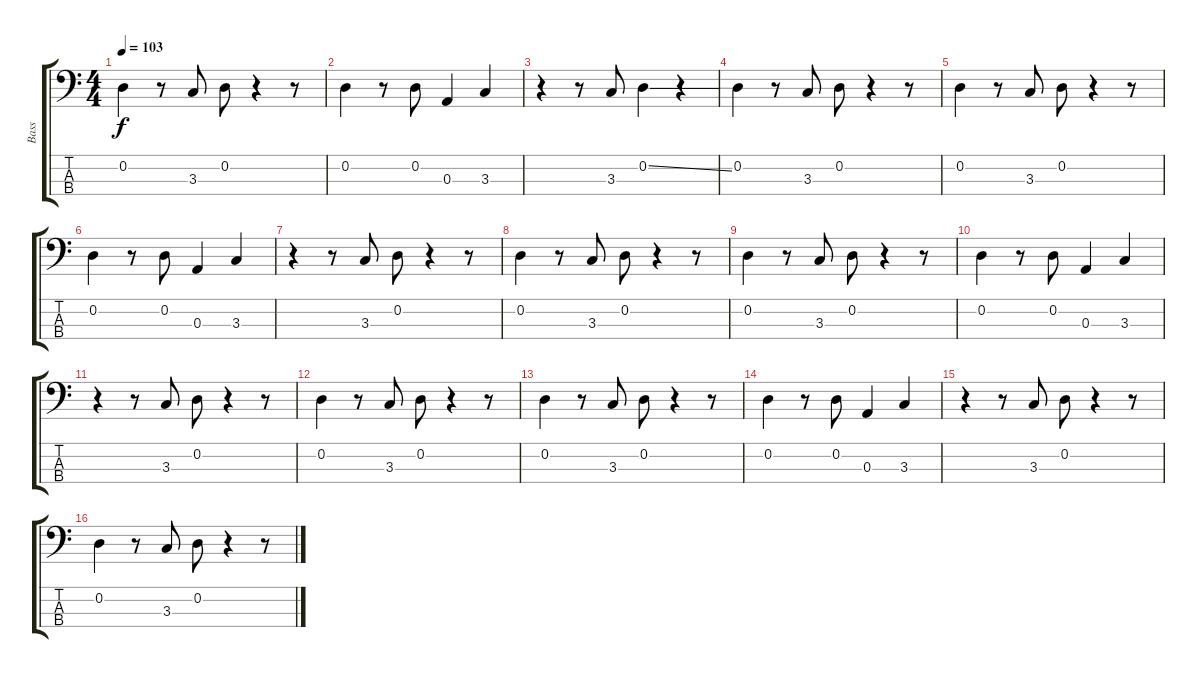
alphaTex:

\track ("Bass" "Bass") {instrument electricbassfinger}
\staff {score tabs}
\tuning (G2 D2 A1 E1) {hide}
\ts (4 4)
\tempo 103
\clef f4
\ks c
0.2.4{dy f} r.8 3.3.8 0.2.8 r.4 r.8 |
0.2.4 r.8 0.2.8 0.3.4 3.3.4 |
r.4 r.8 3.3.8 0.2{ss}.4 r.4 |
0.2.4 r.8 3.3.8 0.2.8 r.4 r.8 |
0.2.4 r.8 3.3.8 0.2.8 r.4 r.8 |
0.2.4 r.8 0.2.8 0.3.4 3.3.4 |
r.4 r.8 3.3.8 0.2.8 r.4 r.8 |
0.2.4 r.8 3.3.8 0.2.8 r.4 r.8 |
0.2.4 r.8 3.3.8 0.2.8 r.4 r.8 |
0.2.4 r.8 0.2.8 0.3.4 3.3.4 |
r.4 r.8 3.3.8 0.2.8 r.4 r.8 |
0.2.4 r.8 3.3.8 0.2.8 r.4 r.8 |
0.2.4 r.8 3.3.8 0.2.8 r.4 r.8 |
0.2.4 r.8 0.2.8 0.3.4 3.3.4 |
r.4 r.8 3.3.8 0.2.8 r.4 r.8 |
0.2.4 r.8 3.3.8 0.2.8 r.4 r.8
